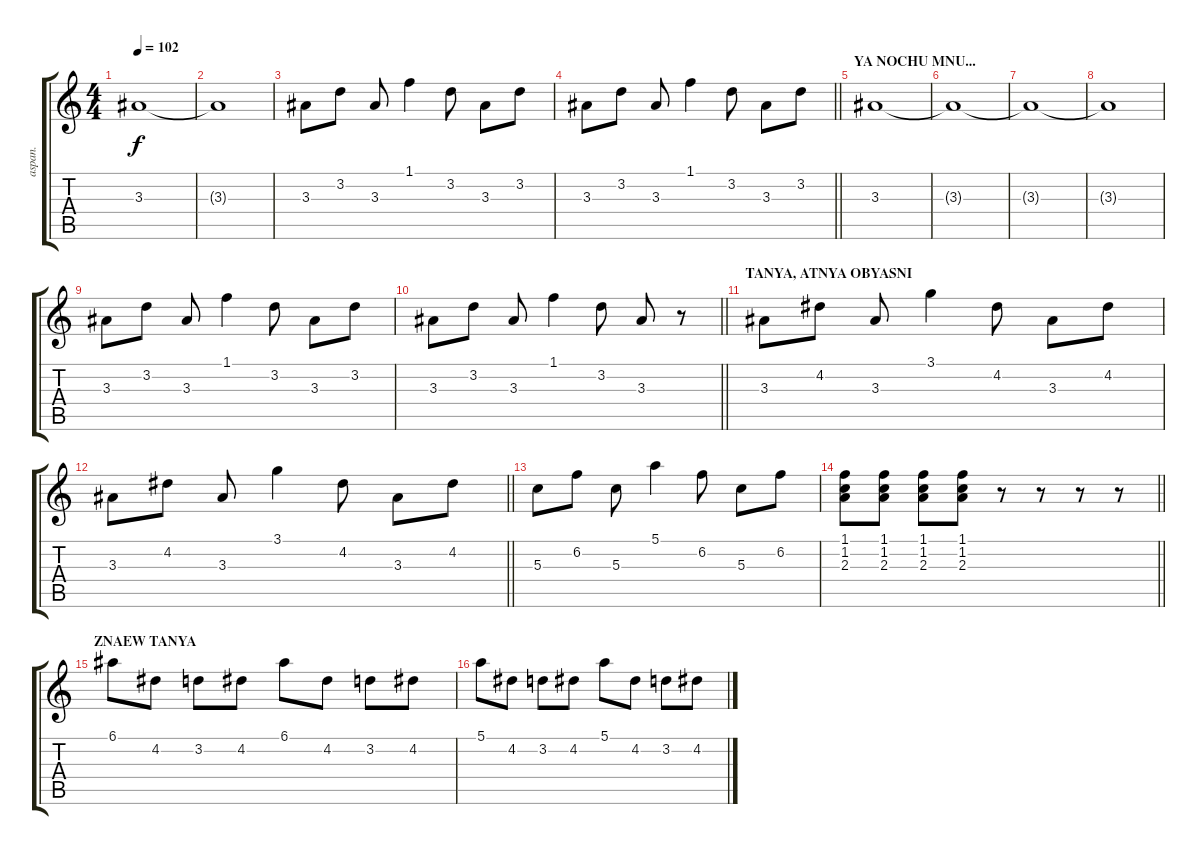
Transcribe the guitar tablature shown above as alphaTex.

\track ("aspan." "aspan.") {instrument electricguitarclean}
\staff {score tabs}
\tuning (E4 B3 G3 D3 A2 E2) {hide}
\ts (4 4)
\tempo 102
\clef g2
\ks c
3.3.1{dy f} |
3.3{t}.1 |
3.3.8 3.2.8 3.3.8 1.1.4 3.2.8 3.3.8 3.2.8 |
\barLineRight lightlight
3.3.8 3.2.8 3.3.8 1.1.4 3.2.8 3.3.8 3.2.8 |
\section ("" "YA NOCHU MNU...")
3.3.1 |
3.3{t}.1 |
3.3{t}.1 |
3.3{t}.1 |
3.3.8 3.2.8 3.3.8 1.1.4 3.2.8 3.3.8 3.2.8 |
\barLineRight lightlight
3.3.8 3.2.8 3.3.8 1.1.4 3.2.8 3.3.8 r.8 |
\section ("" "TANYA, ATNYA OBYASNI")
3.3.8 4.2.8 3.3.8 3.1.4 4.2.8 3.3.8 4.2.8 |
\barLineRight lightlight
3.3.8 4.2.8 3.3.8 3.1.4 4.2.8 3.3.8 4.2.8 |
5.3.8 6.2.8 5.3.8 5.1.4 6.2.8 5.3.8 6.2.8 |
\barLineRight lightlight
(1.1 1.2 2.3).8 (1.1 1.2 2.3).8 (1.1 1.2 2.3).8 (1.1 1.2 2.3).8 r.8 r.8 r.8 r.8 |
\section ("" "ZNAEW TANYA")
6.1.8{instrument distortionguitar} 4.2.8 3.2.8 4.2.8 6.1.8 4.2.8 3.2.8 4.2.8 |
5.1.8 4.2.8 3.2.8 4.2.8 5.1.8 4.2.8 3.2.8 4.2.8
